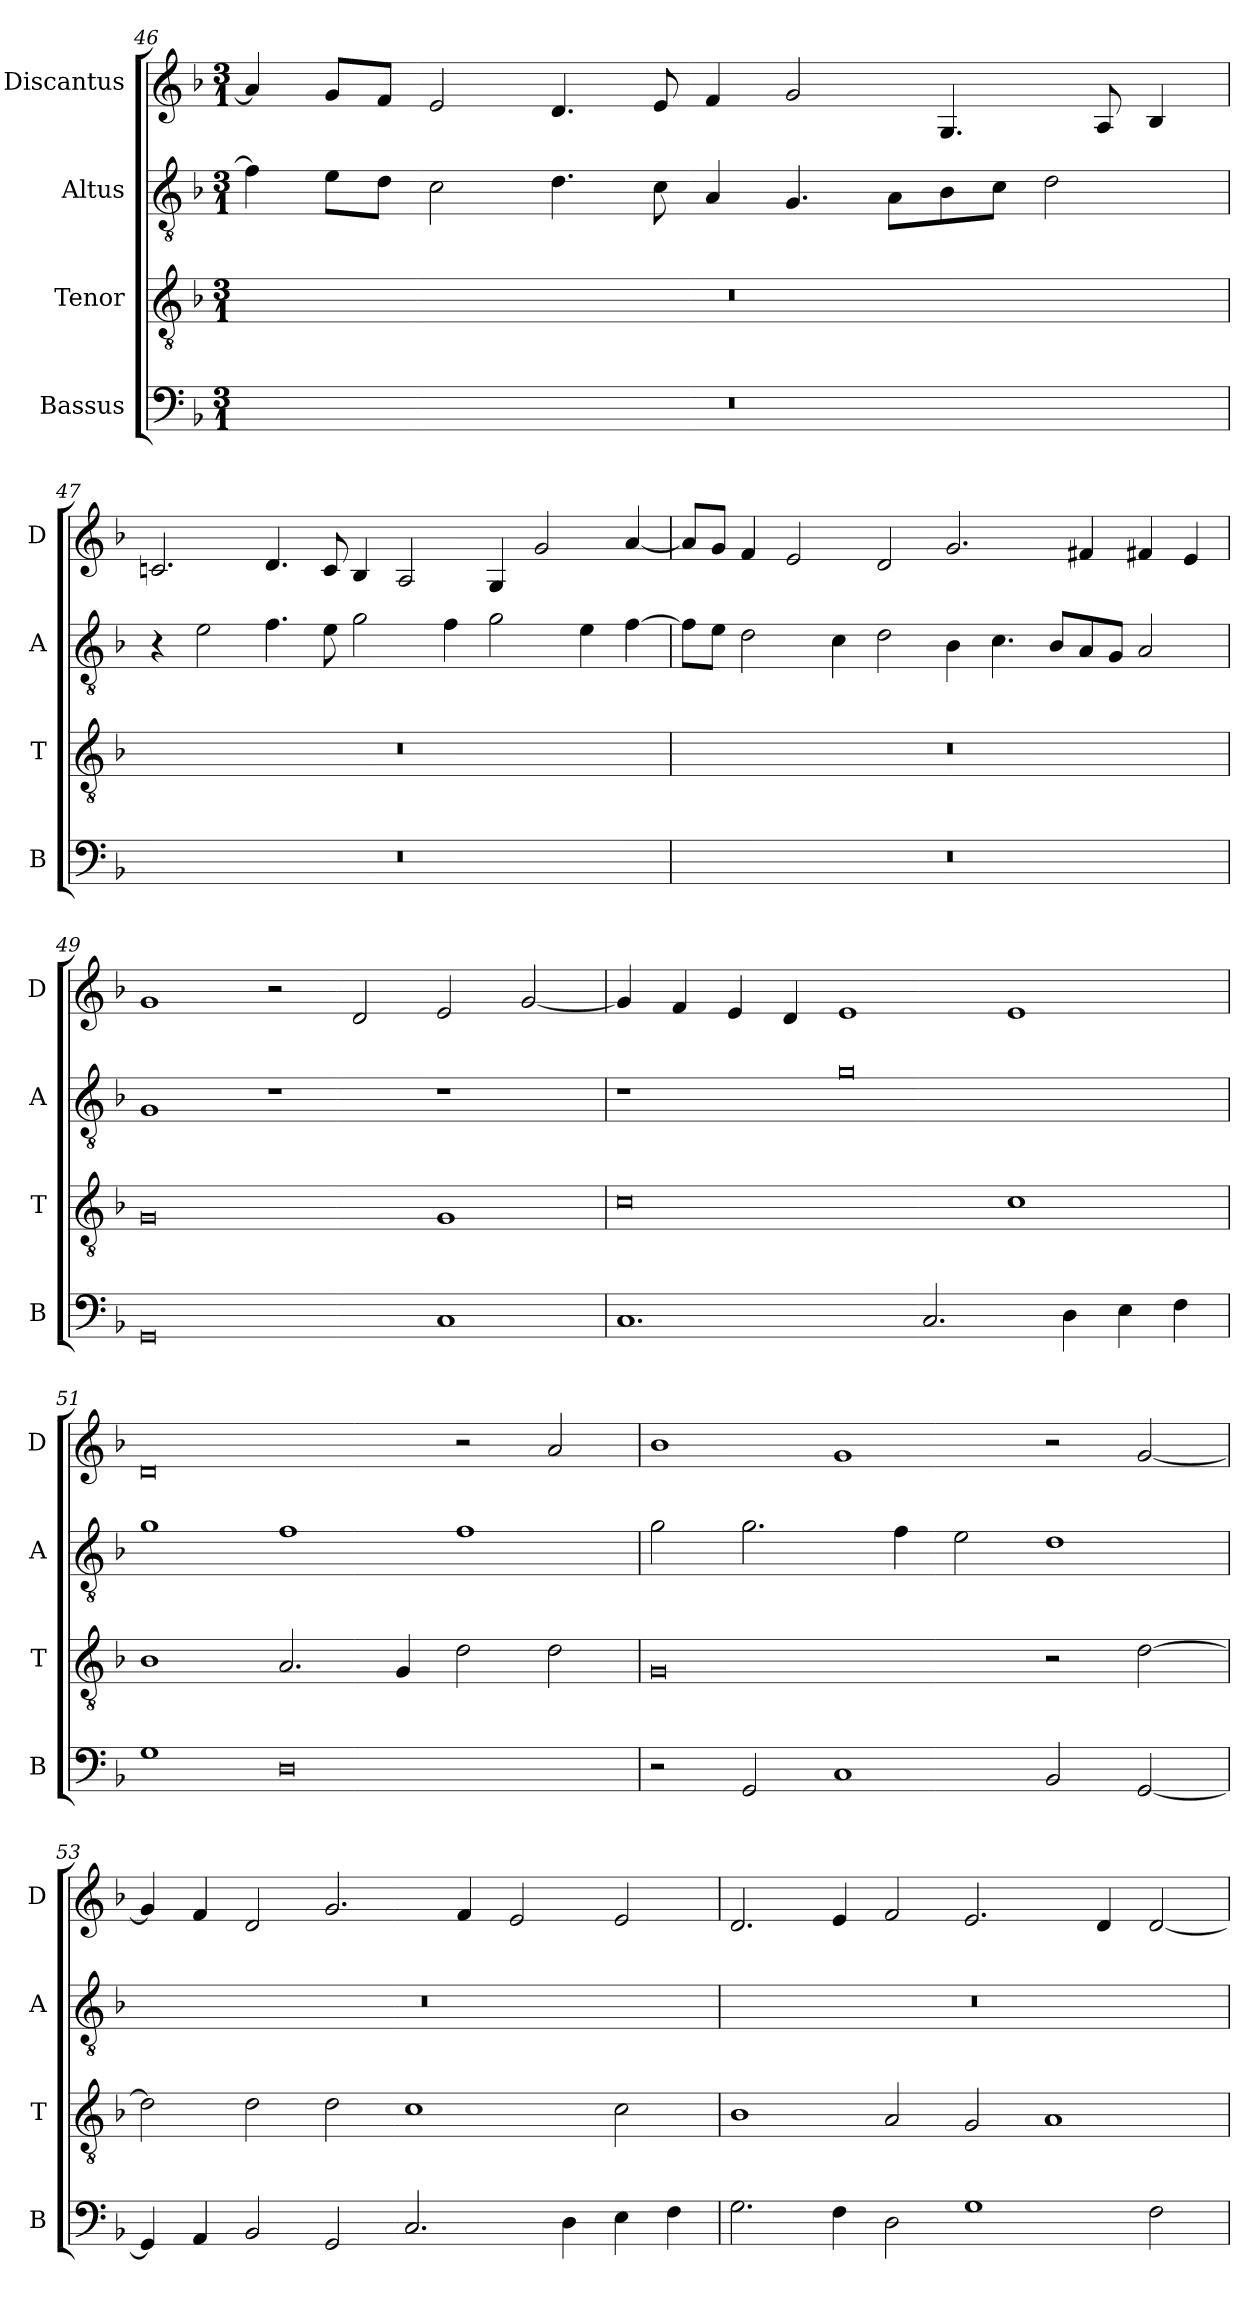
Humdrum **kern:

**kern	**kern	**kern	**kern
*part4	*part3	*part2	*part1
*staff4	*staff3	*staff2	*staff1
*I"Bassus	*I"Tenor	*I"Altus	*I"Discantus
*I'B	*I'T	*I'A	*I'D
*clefF4	*clefGv2	*clefGv2	*clefG2
*k[b-]	*k[b-]	*k[b-]	*k[b-]
*M3/1	*M3/1	*M3/1	*M3/1
=46	=46	=46	=46
0.r	0.r	4f\]	4a/]
.	.	8e\L	8g/L
.	.	8d\J	8f/J
.	.	2c\	2e/
.	.	4.d\	4.d/
.	.	8c\	8e/
.	.	4A/	4f/
.	.	4.G/	2g/
.	.	8A\L	.
.	.	8B-\	4.G/
.	.	8c\J	.
.	.	2d\	.
.	.	.	8A/
.	.	.	4B-/
=47	=47	=47	=47
0.r	0.r	4r	2.cn/
.	.	2e\	.
.	.	4.f\	4.d/
.	.	8e\	8c/
.	.	2g\	4B-/
.	.	.	2A/
.	.	4f\	.
.	.	2g\	4G/
.	.	.	2g/
.	.	4e\	.
.	.	[4f\	[4a/
=48	=48	=48	=48
0.r	0.r	8f\L]	8a/L]
.	.	8e\J	8g/J
.	.	2d\	4f/
.	.	.	2e/
.	.	4c\	.
.	.	2d\	2d/
.	.	4B-\	2.g/
.	.	4.c\	.
.	.	8B-/L	.
.	.	8A/	4f#X/
.	.	8G/J	.
.	.	2A/	4f#X/
.	.	.	4e/
=49	=49	=49	=49
0GG	0G	1G	1g
.	.	1r	2r
.	.	.	2d/
1C	1G	1r	2e/
.	.	.	[2g/
=50	=50	=50	=50
1.C	0c	1r	4g/]
.	.	.	4f/
.	.	.	4e/
.	.	.	4d/
.	.	0g	1e
2.C/	.	.	.
.	1c	.	1e
4D\	.	.	.
4E\	.	.	.
4F\	.	.	.
=51	=51	=51	=51
1G	1B-	1g	0d
0D	2.A/	1f	.
.	4G/	.	.
.	2d\	1f	2r
.	2d\	.	2a/
=52	=52	=52	=52
2r	0G	2g\	1b-
2GG/	.	2.g\	.
1C	.	.	1g
.	.	4f\	.
.	.	2e\	.
2BB-/	2r	1d	2r
[2GG/	[2d\	.	[2g/
=53	=53	=53	=53
4GG/]	2d\]	0.r	4g/]
4AA/	.	.	4f/
2BB-/	2d\	.	2d/
2GG/	2d\	.	2.g/
2.C/	1c	.	.
.	.	.	4f/
.	.	.	2e/
4D\	.	.	.
4E\	2c\	.	2e/
4F\	.	.	.
=54	=54	=54	=54
2.G\	1B-	0.r	2.d/
4F\	.	.	4e/
2D\	2A/	.	2f/
1G	2G/	.	2.e/
.	1A	.	.
.	.	.	4d/
2F\	.	.	[2d/
=	=	=	=
*-	*-	*-	*-
